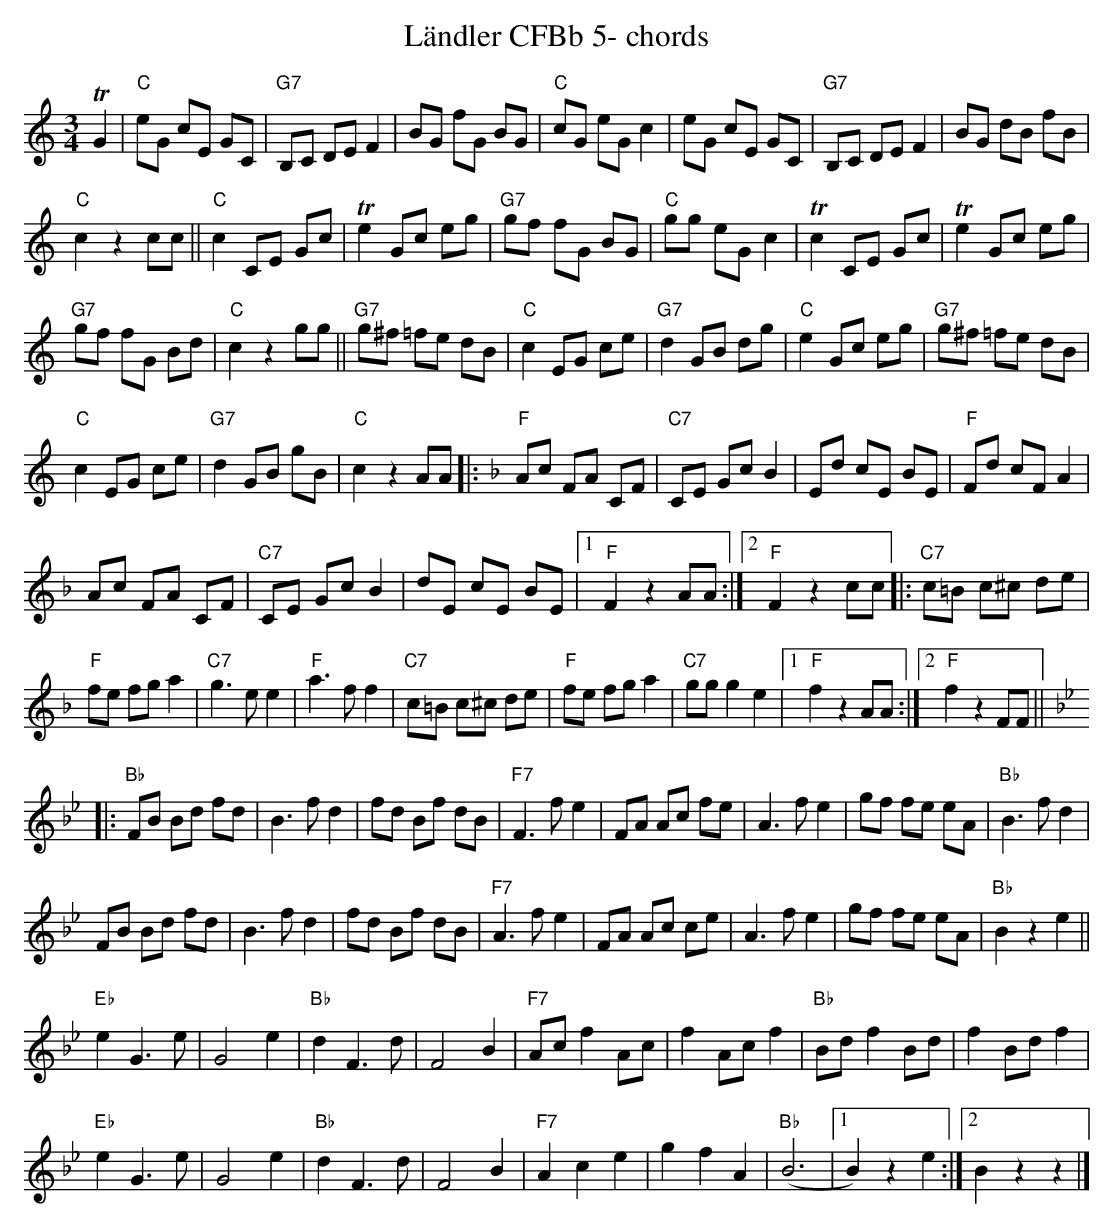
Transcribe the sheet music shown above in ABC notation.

X:1
T:L\"andler CFBb 5- chords
M:3/4
L:1/8
K:Cmaj%%MIDI gchordon
TG2 | "C"eG cE GC | "G7"B,C DE F2 | BG fG BG | "C"cG eGc2 | eG cE GC | "G7"B,C DE F2 | BG dB fB |
"C"c2z2cc || "C"c2 CE Gc | Te2 Gc eg | "G7"gf fG BG | "C"gg eG c2 | Tc2 CE Gc | Te2 Gc eg |
"G7"gf fG Bd | "C"c2z2 gg || "G7"g^f =fe dB | "C"c2EG ce | "G7"d2 GB dg | "C"e2 Gc eg | "G7"g^f =fe dB |
"C"c2 EG ce | "G7"d2 GB gB | "C"c2z2AA |: [K:Fmaj] "F"Ac FA CF | "C7"CE Gc B2 | Ed cE BE | "F"Fd cF A2 |
Ac FA CF | "C7"CE GcB2 | dE cE BE |1 "F"F2z2AA :|2 "F"F2z2cc |: "C7"c=B c^c de |
"F"fe fg a2 | "C7"g3ee2 | "F"a3ff2 | "C7"c=B c^c de | "F"fe fg a2 | "C7"gg g2e2 |1 "F"f2z2AA :|2 "F"f2z2FF || [K:Bbmaj]
|: "Bb"FB Bd fd | B3fd2 | fd Bf dB | "F7"F3fe2 | FA Ac fe | A3fe2 | gf fe eA | "Bb"B3fd2 |
FB Bd fd | B3fd2 | fd Bf dB | "F7"A3fe2 | FA Ac ce | A3fe2 | gf fe eA | "Bb"B2z2e2 ||
"Eb"e2G3e | G4e2 | "Bb"d2F3d | F4B2 | "F7"Ac f2Ac | f2Acf2 | "Bb"Bdf2Bd | f2Bdf2 |
"Eb"e2G3e | G4e2 | "Bb"d2F3d | F4B2 | "F7"A2c2e2 | g2f2A2 | "Bb"(B6 |1 B2)z2e2 :|2 B2z2z2 |]
